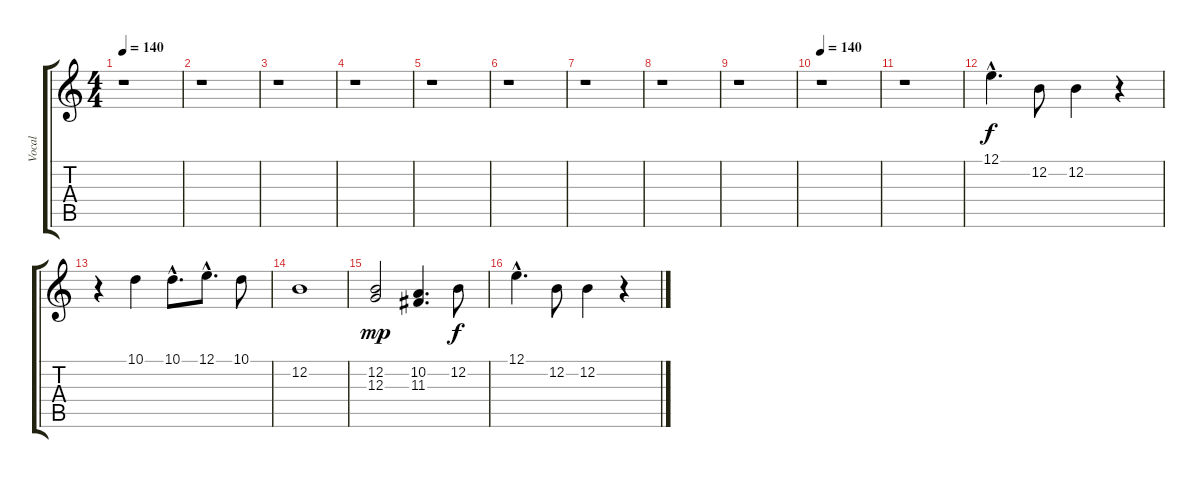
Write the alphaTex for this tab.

\track ("Vocal" "Vocal") {instrument lead6voice}
\staff {score tabs}
\tuning (E4 B3 G3 D3 A2 E2) {hide}
\ts (4 4)
\tempo 140
\tempo 100
\tempo 140
\clef g2
\ks c
r.1{dy f instrument lead6voice} |
r.1 |
r.1 |
r.1 |
r.1 |
r.1 |
r.1 |
r.1 |
r.1 |
\tempo 140
r.1 |
r.1 |
12.1{hac}.4{d} 12.2.8 12.2.4 r.4 |
r.4 10.1.4 10.1{hac}.8{d} 12.1{hac}.8{d} 10.1.8 |
12.2.1 |
(12.2 12.3).2{dy mp} (10.2 11.3).4{d} 12.2.8{dy f} |
12.1{hac}.4{d} 12.2.8 12.2.4 r.4
